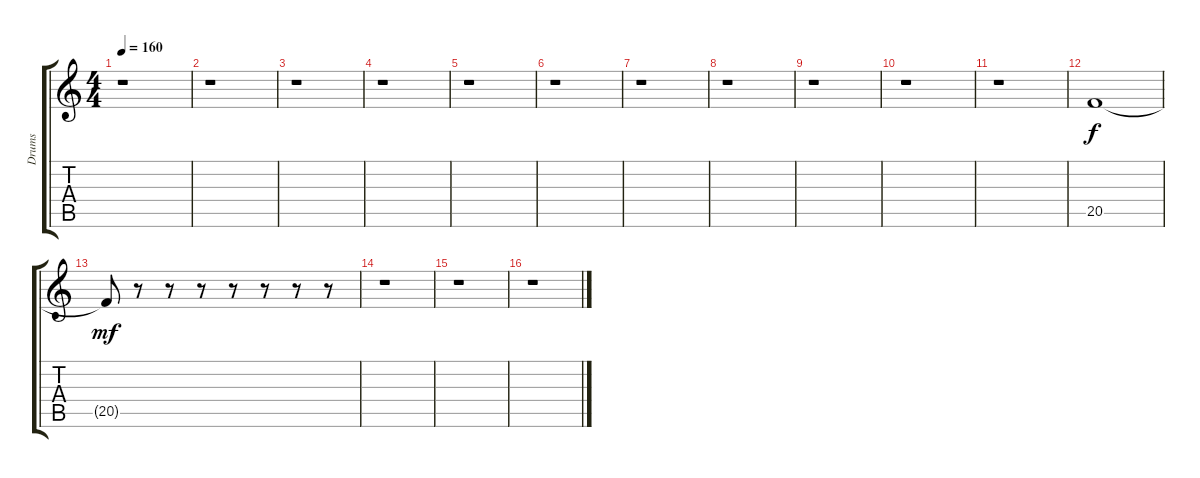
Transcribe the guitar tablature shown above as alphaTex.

\track ("Drums" "Drums") {instrument reversecymbal}
\staff {score tabs}
\tuning (E4 B3 G3 D3 A2 E2) {hide}
\ts (4 4)
\tempo 160
\clef g2
\ks c
r.1{dy f} |
r.1 |
r.1 |
r.1 |
r.1 |
r.1 |
r.1 |
r.1 |
r.1 |
r.1 |
r.1 |
20.5.1 |
20.5{t}.8{dy mf} r.8 r.8 r.8 r.8 r.8 r.8 r.8 |
r.1 |
r.1 |
r.1
